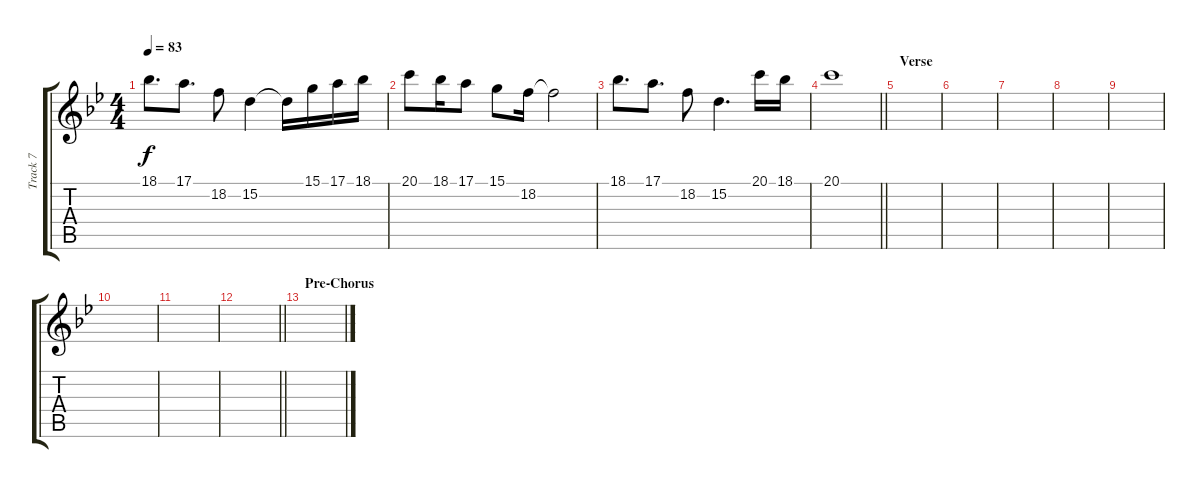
\track ("Track 7" "Track 7") {instrument pad1newage}
\staff {score tabs}
\tuning (E4 B3 G3 D3 A2 E2) {hide}
\ts (4 4)
\section ("" "")
\tempo 83
\clef g2
\ks bb
18.1.8{d dy f} 17.1.8{d} 18.2.8 15.2.4 15.2{t}.16 15.1.16 17.1.16 18.1.16 |
20.1.8 18.1.16 17.1.8 15.1.8 18.2.16 18.2{t}.2 |
18.1.8{d} 17.1.8{d} 18.2.8 15.2.4{d} 20.1.16 18.1.16 |
\barLineRight lightlight
20.1.1 |
\section ("" "Verse")
|
|
|
|
|
|
|
\barLineRight lightlight
|
\section ("" "Pre-Chorus")
